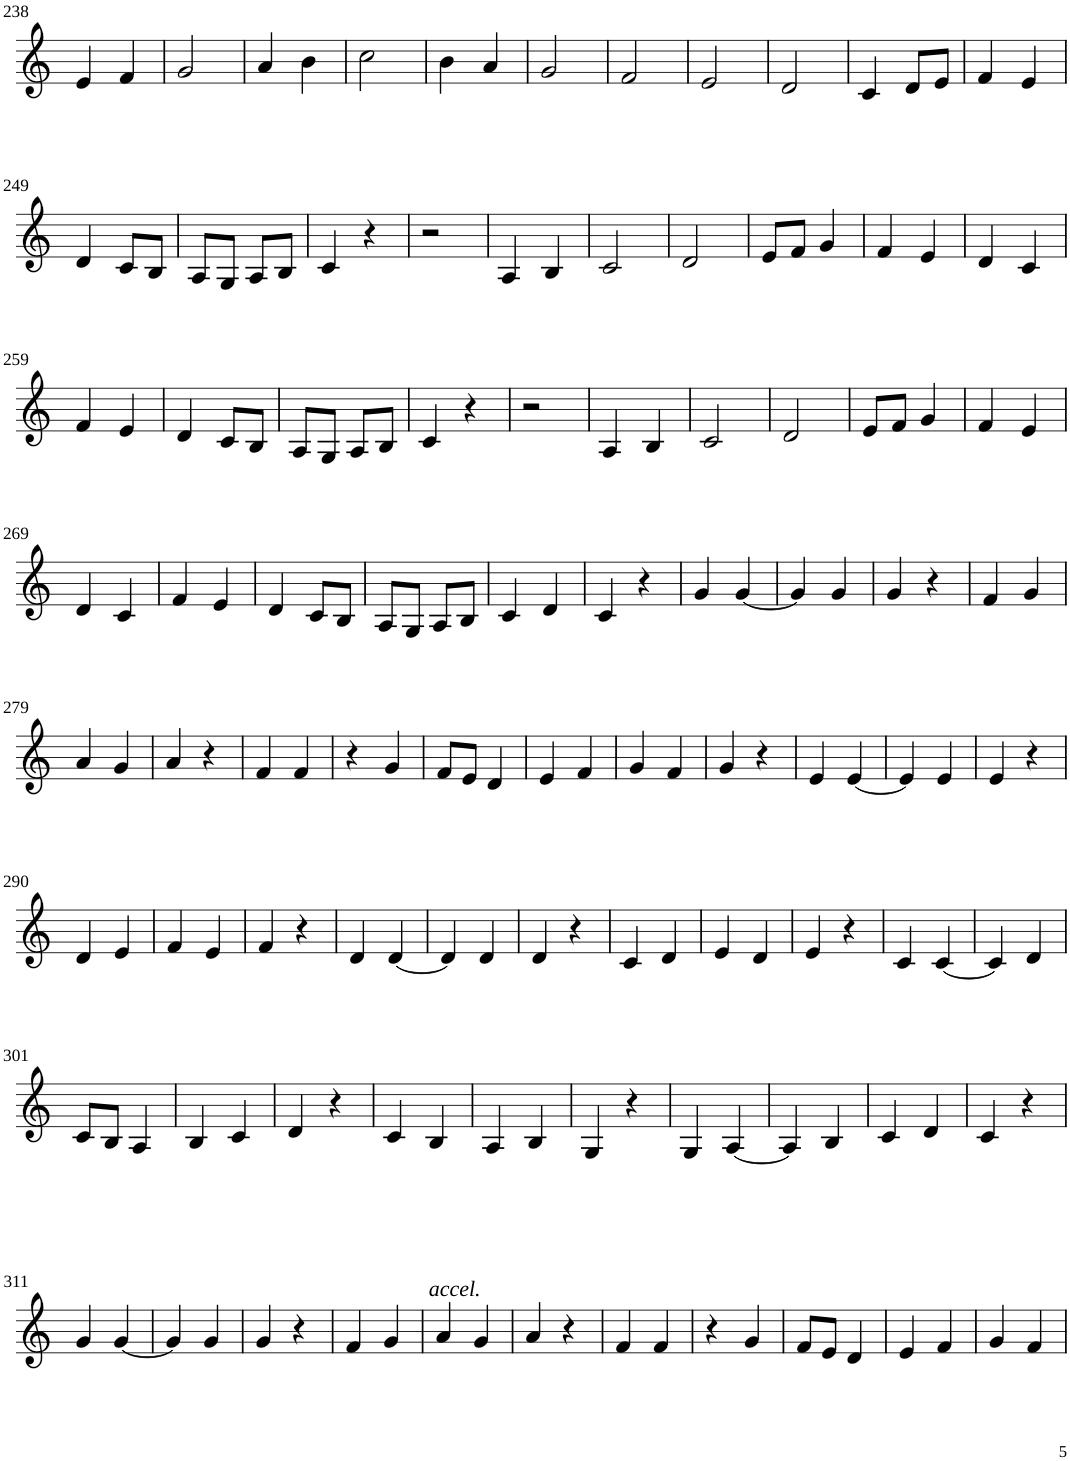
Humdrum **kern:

**kern
*part1
*staff1
*I"Violin
!!LO:PB:g=z
*clefG2
*k[]
*M2/4
=238
4e/
4f/
=239
2g/
=240
4a/
4b\
=241
2cc\
=242
4b\
4a/
=243
2g/
=244
2f/
=245
2e/
=246
2d/
=247
4c/
8d/L
8e/J
=248
4f/
4e/
!!LO:LB:g=z
=249
4d/
8c/L
8B/J
=250
8A/L
8G/J
8A/L
8B/J
=251
4c/
4r
=252
2r
=253
4A/
4B/
=254
2c/
=255
2d/
=256
8e/L
8f/J
4g/
=257
4f/
4e/
=258
4d/
4c/
!!LO:LB:g=z
=259
4f/
4e/
=260
4d/
8c/L
8B/J
=261
8A/L
8G/J
8A/L
8B/J
=262
4c/
4r
=263
2r
=264
4A/
4B/
=265
2c/
=266
2d/
=267
8e/L
8f/J
4g/
=268
4f/
4e/
!!LO:LB:g=z
=269
4d/
4c/
=270
4f/
4e/
=271
4d/
8c/L
8B/J
=272
8A/L
8G/J
8A/L
8B/J
=273
4c/
4d/
=274
4c/
4r
=275
4g/
[4g/
=276
4g/]
4g/
=277
4g/
4r
=278
4f/
4g/
!!LO:LB:g=z
=279
4a/
4g/
=280
4a/
4r
=281
4f/
4f/
=282
4r
4g/
=283
8f/L
8e/J
4d/
=284
4e/
4f/
=285
4g/
4f/
=286
4g/
4r
=287
4e/
[4e/
=288
4e/]
4e/
=289
4e/
4r
!!LO:LB:g=z
=290
4d/
4e/
=291
4f/
4e/
=292
4f/
4r
=293
4d/
[4d/
=294
4d/]
4d/
=295
4d/
4r
=296
4c/
4d/
=297
4e/
4d/
=298
4e/
4r
=299
4c/
[4c/
=300
4c/]
4d/
!!LO:LB:g=z
=301
8c/L
8B/J
4A/
=302
4B/
4c/
=303
4d/
4r
=304
4c/
!LO:TX:b:i:t=accel.
4B/
=305
4A/
4B/
=306
4G/
4r
=307
4G/
[4A/
=308
4A/]
4B/
=309
4c/
4d/
=310
4c/
4r
!!LO:LB:g=z
=311
4g/
[4g/
=312
4g/]
4g/
=313
4g/
4r
=314
4f/
4g/
=315
4a/
4g/
=316
4a/
4r
=317
4f/
4f/
=318
4r
4g/
=319
8f/L
8e/J
4d/
=320
4e/
4f/
=321
4g/
4f/
=
*-
